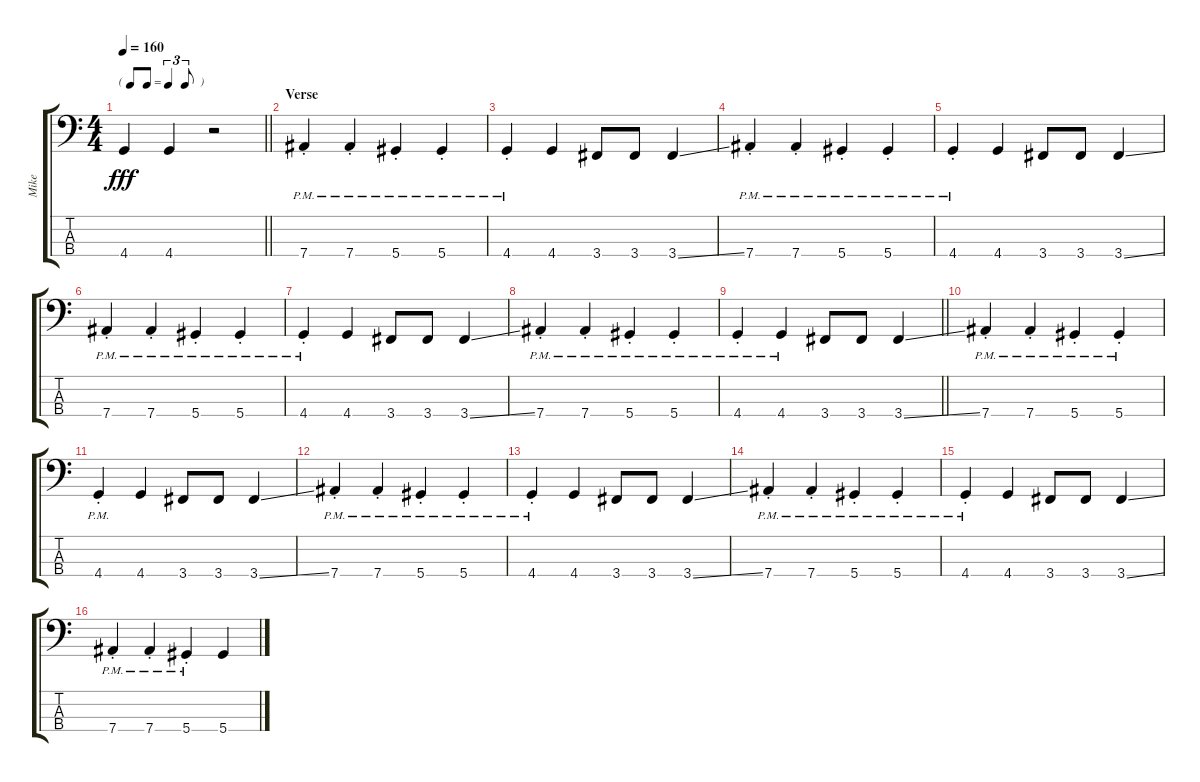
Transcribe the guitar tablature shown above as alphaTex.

\track ("Mike " "Mike ") {instrument electricbasspick}
\staff {score tabs}
\tuning (Gb2 Db2 Ab1 Eb1) {hide}
\ts (4 4)
\tf triplet8th
\tempo 160
\clef f4
\barLineRight lightlight
\ks c
4.4.4{dy fff} 4.4.4 r.2 |
\section ("" "Verse")
7.4{pm st}.4 7.4{pm st}.4 5.4{pm st}.4 5.4{pm st}.4 |
4.4{pm st}.4 4.4.4 3.4.8 3.4.8 3.4{ss}.4 |
7.4{pm st}.4 7.4{pm st}.4 5.4{pm st}.4 5.4{pm st}.4 |
4.4{pm st}.4 4.4.4 3.4.8 3.4.8 3.4{ss}.4 |
7.4{pm st}.4 7.4{pm st}.4 5.4{pm st}.4 5.4{pm st}.4 |
4.4{pm st}.4 4.4.4 3.4.8 3.4.8 3.4{ss}.4 |
7.4{pm st}.4 7.4{pm st}.4 5.4{pm st}.4 5.4{pm st}.4 |
\barLineRight lightlight
4.4{pm st}.4 4.4{pm}.4 3.4.8 3.4.8 3.4{ss}.4 |
7.4{pm st}.4 7.4{pm st}.4 5.4{pm st}.4 5.4{pm st}.4 |
4.4{pm st}.4 4.4.4 3.4.8 3.4.8 3.4{ss}.4 |
7.4{pm st}.4 7.4{pm st}.4 5.4{pm st}.4 5.4{pm st}.4 |
4.4{pm st}.4 4.4.4 3.4.8 3.4.8 3.4{ss}.4 |
7.4{pm st}.4 7.4{pm st}.4 5.4{pm st}.4 5.4{pm st}.4 |
4.4{pm st}.4 4.4.4 3.4.8 3.4.8 3.4{ss}.4 |
7.4{pm st}.4 7.4{pm st}.4 5.4{pm st}.4 5.4.4
